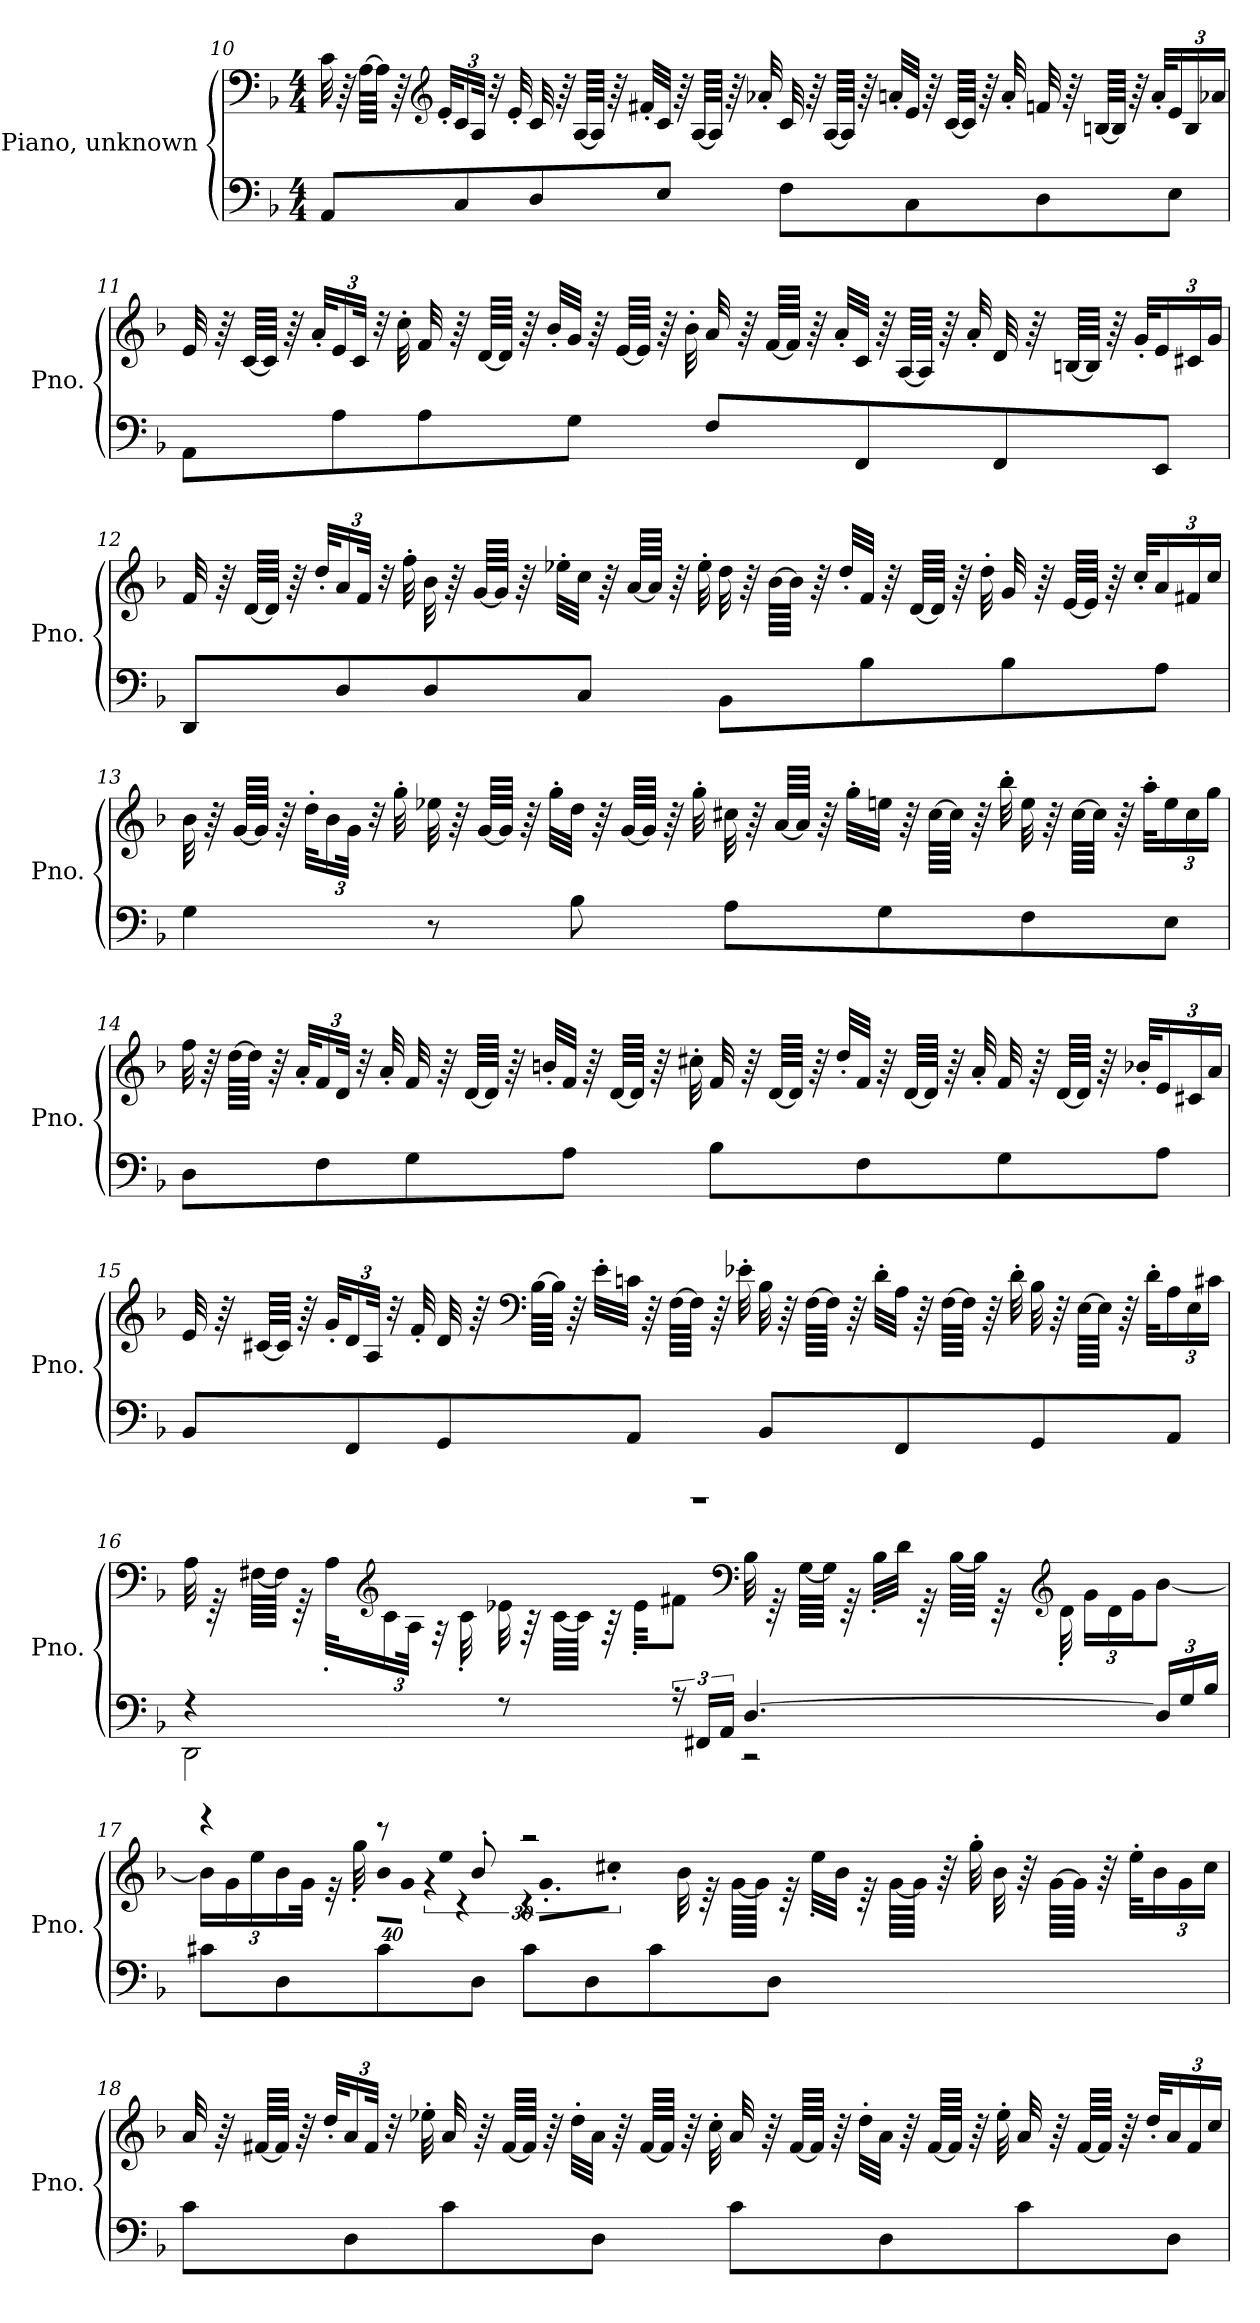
**kern	**kern
*part1	*part1
*staff2	*staff1
*I"Piano, unknown	*
*I'Pno.	*
!!LO:LB:g=z
*clefF4	*clefF4
*k[b-]	*k[b-]
*M4/4	*M4/4
=10	=10
8AA/L	32c\
.	64r
.	[64A\LLLL
.	64A\JJJJ]
.	64r
*	*clefG2
.	32e'/KLL
*	*Xbrackettup
8C/	24c/
.	48A/JJk
.	32r
.	32e'/
8D/	32c/
.	64r
.	[64A/LLLL
.	64A/JJJJ]
.	64r
.	32f#X'/LLL
8E/J	32c/JJJ
.	64r
.	[64A/LLLL
.	64A/JJJJ]
.	64r
.	32a-X'/
8F\L	32c/
.	64r
.	[64A/LLLL
.	64A/JJJJ]
.	64r
.	32an'/LLL
8C\	32e/JJJ
.	64r
.	[64c/LLLL
.	64c/JJJJ]
.	64r
.	32a'/
8D\	32fn/
.	64r
.	[64Bn/LLLL
.	64B/JJJJ]
.	64r
.	32a'/KLL
8E\J	24e/
.	24B/
.	24a-X/JJ
!!LO:LB:g=z
=11	=11
8AA\L	32e/
.	64r
.	[64c/LLLL
.	64c/JJJJ]
.	64r
.	32a'/KLL
8A\	24e/
.	48c/JJk
.	32r
.	32cc'\
8A\	32f/
.	64r
.	[64d/LLLL
.	64d/JJJJ]
.	64r
.	32b-'/LLL
8G\J	32g/JJJ
.	64r
.	[64e/LLLL
.	64e/JJJJ]
.	64r
.	32b-'\
8F/L	32a/
.	64r
.	[64f/LLLL
.	64f/JJJJ]
.	64r
.	32a'/LLL
8FF/	32c/JJJ
.	64r
.	[64A/LLLL
.	64A/JJJJ]
.	64r
.	32a'/
8FF/	32d/
.	64r
.	[64Bn/LLLL
.	64B/JJJJ]
.	64r
.	32g'/KLL
8EE/J	24e/
.	24c#X/
.	24g/JJ
!!LO:LB:g=z
=12	=12
8DD/L	32f/
.	64r
.	[64d/LLLL
.	64d/JJJJ]
.	64r
.	32dd'/KLL
8D/	24a/
.	48f/JJk
.	32r
.	32ff'\
8D/	32b-\
.	64r
.	[64g/LLLL
.	64g/JJJJ]
.	64r
.	32ee-X'\LLL
8C/J	32cc\JJJ
.	64r
.	[64a/LLLL
.	64a/JJJJ]
.	64r
.	32ee-'\
8BB-\L	32dd\
.	64r
.	[64b-\LLLL
.	64b-\JJJJ]
.	64r
.	32dd'/LLL
8B-\	32f/JJJ
.	64r
.	[64d/LLLL
.	64d/JJJJ]
.	64r
.	32dd'\
8B-\	32g/
.	64r
.	[64e/LLLL
.	64e/JJJJ]
.	64r
.	32cc'/KLL
8A\J	24a/
.	24f#X/
.	24cc/JJ
!!LO:LB:g=z
=13	=13
4G\	32b-\
.	64r
.	[64g/LLLL
.	64g/JJJJ]
.	64r
.	32dd'\KLL
.	24b-\
.	48g\JJk
.	32r
.	32gg'\
8r	32ee-X\
.	64r
.	[64g/LLLL
.	64g/JJJJ]
.	64r
.	32gg'\LLL
8B-\	32dd\JJJ
.	64r
.	[64g/LLLL
.	64g/JJJJ]
.	64r
.	32gg'\
8A\L	32cc#X\
.	64r
.	[64a/LLLL
.	64a/JJJJ]
.	64r
.	32gg'\LLL
8G\	32een\JJJ
.	64r
.	[64cc#\LLLL
.	64cc#\JJJJ]
.	64r
.	32bb-'\
8F\	32ee\
.	64r
.	[64cc#\LLLL
.	64cc#\JJJJ]
.	64r
.	32aa'\KLL
8E\J	24ee\
.	24cc#\
.	24gg\JJ
!!LO:PB:g=z
=14	=14
8D\L	32ff\
.	64r
.	[64dd\LLLL
.	64dd\JJJJ]
.	64r
.	32a'/KLL
8F\	24f/
.	48d/JJk
.	32r
.	32a'/
8G\	32f/
.	64r
.	[64d/LLLL
.	64d/JJJJ]
.	64r
.	32bn'/LLL
8A\J	32f/JJJ
.	64r
.	[64d/LLLL
.	64d/JJJJ]
.	64r
.	32cc#X'\
8B-\L	32f/
.	64r
.	[64d/LLLL
.	64d/JJJJ]
.	64r
.	32dd'/LLL
8F\	32f/JJJ
.	64r
.	[64d/LLLL
.	64d/JJJJ]
.	64r
.	32a'/
8G\	32f/
.	64r
.	[64d/LLLL
.	64d/JJJJ]
.	64r
.	32b-X'/KLL
8A\J	24e/
.	24c#X/
.	24a/JJ
!!LO:LB:g=z
=15	=15
8BB-/L	32e/
.	64r
.	[64c#X/LLLL
.	64c#/JJJJ]
.	64r
.	32g'/KLL
8FF/	24d/
.	48A/JJk
.	32r
.	32f'/
8GG/	32d/
.	64r
*	*clefF4
.	[64B-\LLLL
.	64B-\JJJJ]
.	64r
.	32e'\LLL
8AA/J	32cn\JJJ
.	64r
.	[64F\LLLL
.	64F\JJJJ]
.	64r
.	32e-X'\
8BB-/L	32B-\
.	64r
.	[64F\LLLL
.	64F\JJJJ]
.	64r
.	32d'\LLL
8FF/	32A\JJJ
.	64r
.	[64F\LLLL
.	64F\JJJJ]
.	64r
.	32d'\
8GG/	32B-\
.	64r
.	[64E\LLLL
.	64E\JJJJ]
.	64r
.	32d'\KLL
8AA/J	24A\
.	24E\
.	24c#X\JJ
!!LO:LB:g=z
=16	=16
*^	*^
4r	2DD\	1r	32A\
.	.	.	64r
.	.	.	[64F#X\LLLL
.	.	.	64F#\JJJJ]
.	.	.	64r
.	.	.	32A'\KLL
*	*	*clefG2	*
.	.	.	24c\
.	.	.	48A\JJk
.	.	.	32r
.	.	.	32c'\
8r	.	.	32e-X\
.	.	.	64r
.	.	.	[64c\LLLL
.	.	.	64c\JJJJ]
.	.	.	64r
.	.	.	32e-'\KKL
24r	.	.	8f#X\J
24FF#X/LL	.	.	.
24AA/JJ	.	.	.
*	*	*clefF4	*
[4.D/	2r	.	32B-\
.	.	.	64r
.	.	.	[64G\LLLL
.	.	.	64G\JJJJ]
.	.	.	64r
.	.	.	32B-'\LLL
.	.	.	32d\JJJ
.	.	.	64r
.	.	.	[64B-\LLLL
.	.	.	64B-\JJJJ]
.	.	.	64r
*	*	*clefG2	*
.	.	.	32d'\
.	.	.	24g\LL
.	.	.	24d\
.	.	.	24g\J
*Xbrackettup	*	*	*
24D/LL]	.	.	[8b-\J
24G/	.	.	.
24B-/JJ	.	.	.
*v	*v	*	*
!!LO:LB:g=z	!!
=17	=17	=17
8c#X\L	4r	24b-\LL]
.	.	24g\
.	.	24ee\
8D\	.	24b-\
.	.	48g\JJk
.	.	32r
.	.	32gg'\
*	*	*brackettup
!	!	!LO:N:vis=32
8c#\	8r	640%23b-\LLL
!	!	!LO:N:vis=32
.	.	640%23g\JJJ
!	!	!LO:N:vis=64
.	.	960%17r
!	!	!LO:N:vis=64
.	.	960%17ee\
!	!	!LO:N:vis=32
.	.	640%23r
8D\J	8b-'/	.
!	!	!LO:N:vis=64
.	.	960%17r
!	!	!LO:N:vis=32.
.	.	1920%103g'\LLL
!	!	!LO:N:vis=32
.	.	640%23cc#X'\JJJ
8c#\L	2r	.
.	.	32b-\
.	.	64r
.	.	[64g\LLLL
.	.	64g\JJJJ]
.	.	64r
.	.	32ee'\LLL
8D\	.	.
.	.	32b-\JJJ
.	.	64r
.	.	[64g\LLLL
.	.	64g\JJJJ]
.	.	64r
.	.	32gg'\
8c#\	.	.
.	.	32b-\
.	.	64r
.	.	[64g\LLLL
.	.	64g\JJJJ]
.	.	64r
.	.	32ee'\KLL
8D\J	.	.
*	*	*Xbrackettup
.	.	24b-\
.	.	24g\
.	.	24cc#\JJ
1920ryy	1920ryy	.
*	*v	*v
!!LO:LB:g=z
=18	=18
8c\L	32a/
.	64r
.	[64f#X/LLLL
.	64f#/JJJJ]
.	64r
.	32dd'/KLL
8D\	24a/
.	48f#/JJk
.	32r
.	32ee-X'\
8c\	32a/
.	64r
.	[64f#/LLLL
.	64f#/JJJJ]
.	64r
.	32dd'\LLL
8D\J	32a\JJJ
.	64r
.	[64f#/LLLL
.	64f#/JJJJ]
.	64r
.	32cc'\
8c\L	32a/
.	64r
.	[64f#/LLLL
.	64f#/JJJJ]
.	64r
.	32dd'\LLL
8D\	32a\JJJ
.	64r
.	[64f#/LLLL
.	64f#/JJJJ]
.	64r
.	32ee-'\
8c\	32a/
.	64r
.	[64f#/LLLL
.	64f#/JJJJ]
.	64r
.	32dd'/KLL
8D\J	24a/
.	24f#/
.	24cc/JJ
=	=
*-	*-
